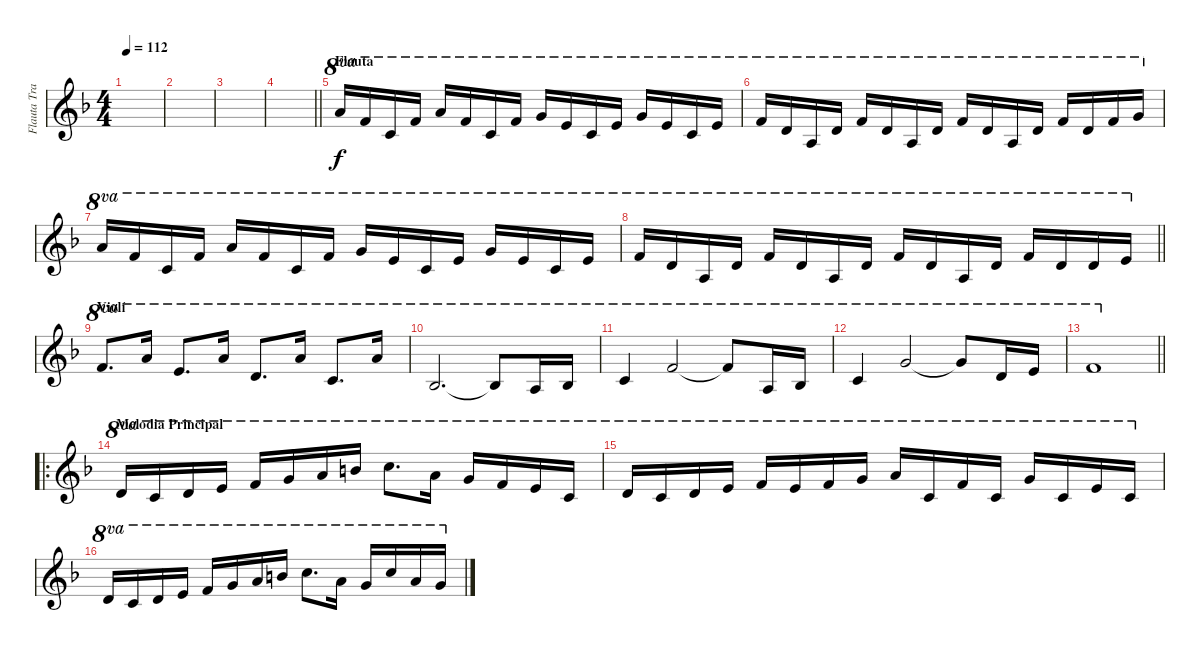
\track ("Flauta Travessera" "Flauta Tra") {instrument flute}
\staff {score}
\tuning (E4 B3 G3 D3 A2 E2) {hide}
\ts (4 4)
\tempo 112
\clef g2
\ks dminor
|
|
|
\barLineRight lightlight
|
\section ("" "Flauta")
17.1.16{ot 8va} 13.1.16{ot 8va} 8.1.16{ot 8va} 13.1.16{ot 8va} 17.1.16{ot 8va} 13.1.16{ot 8va} 8.1.16{ot 8va} 13.1.16{ot 8va} 15.1.16{ot 8va} 12.1.16{ot 8va} 8.1.16{ot 8va} 12.1.16{ot 8va} 15.1.16{ot 8va} 12.1.16{ot 8va} 8.1.16{ot 8va} 12.1.16{ot 8va} |
13.1.16{ot 8va} 10.1.16{ot 8va} 5.1.16{ot 8va} 10.1.16{ot 8va} 13.1.16{ot 8va} 10.1.16{ot 8va} 5.1.16{ot 8va} 10.1.16{ot 8va} 13.1.16{ot 8va} 10.1.16{ot 8va} 5.1.16{ot 8va} 10.1.16{ot 8va} 13.1.16{ot 8va} 10.1.16{ot 8va} 13.1.16{ot 8va} 15.1.16{ot 8va} |
17.1.16{ot 8va} 13.1.16{ot 8va} 8.1.16{ot 8va} 13.1.16{ot 8va} 17.1.16{ot 8va} 13.1.16{ot 8va} 8.1.16{ot 8va} 13.1.16{ot 8va} 15.1.16{ot 8va} 12.1.16{ot 8va} 8.1.16{ot 8va} 12.1.16{ot 8va} 15.1.16{ot 8va} 12.1.16{ot 8va} 8.1.16{ot 8va} 12.1.16{ot 8va} |
\barLineRight lightlight
13.1.16{ot 8va} 10.1.16{ot 8va} 5.1.16{ot 8va} 10.1.16{ot 8va} 13.1.16{ot 8va} 10.1.16{ot 8va} 5.1.16{ot 8va} 10.1.16{ot 8va} 13.1.16{ot 8va} 10.1.16{ot 8va} 5.1.16{ot 8va} 10.1.16{ot 8va} 13.1.16{ot 8va} 10.1.16{ot 8va} 10.1.16{ot 8va} 12.1.16{ot 8va} |
\section ("" "Violí")
13.1.8{d ot 8va} 17.1.16{ot 8va} 12.1.8{d ot 8va} 17.1.16{ot 8va} 10.1.8{d ot 8va} 17.1.16{ot 8va} 8.1.8{d ot 8va} 17.1.16{ot 8va} |
6.1.2{d ot 8va} 6.1{t}.8{ot 8va} 5.1.16{ot 8va} 6.1.16{ot 8va} |
8.1.4{ot 8va} 13.1.2{ot 8va} 13.1{t}.8{ot 8va} 5.1.16{ot 8va} 6.1.16{ot 8va} |
8.1.4{ot 8va} 15.1.2{ot 8va} 15.1{t}.8{ot 8va} 10.1.16{ot 8va} 12.1.16{ot 8va} |
\barLineRight lightlight
13.1.1{ot 8va} |
\ro
\section ("" "Melodia Principal")
10.1.16{ot 8va} 8.1.16{ot 8va} 10.1.16{ot 8va} 12.1.16{ot 8va} 13.1.16{ot 8va} 15.1.16{ot 8va} 17.1.16{ot 8va} 19.1.16{ot 8va} 20.1.8{d ot 8va} 17.1.16{ot 8va} 15.1.16{ot 8va} 13.1.16{ot 8va} 12.1.16{ot 8va} 8.1.16{ot 8va} |
10.1.16{ot 8va} 8.1.16{ot 8va} 10.1.16{ot 8va} 12.1.16{ot 8va} 13.1.16{ot 8va} 12.1.16{ot 8va} 13.1.16{ot 8va} 15.1.16{ot 8va} 17.1.16{ot 8va} 8.1.16{ot 8va} 13.1.16{ot 8va} 8.1.16{ot 8va} 15.1.16{ot 8va} 8.1.16{ot 8va} 12.1.16{ot 8va} 8.1.16{ot 8va} |
10.1.16{ot 8va} 8.1.16{ot 8va} 10.1.16{ot 8va} 12.1.16{ot 8va} 13.1.16{ot 8va} 15.1.16{ot 8va} 17.1.16{ot 8va} 19.1.16{ot 8va} 20.1.8{d ot 8va} 17.1.16{ot 8va} 15.1.16{ot 8va} 20.1.16{ot 8va} 17.1.16{ot 8va} 15.1.16{ot 8va}
